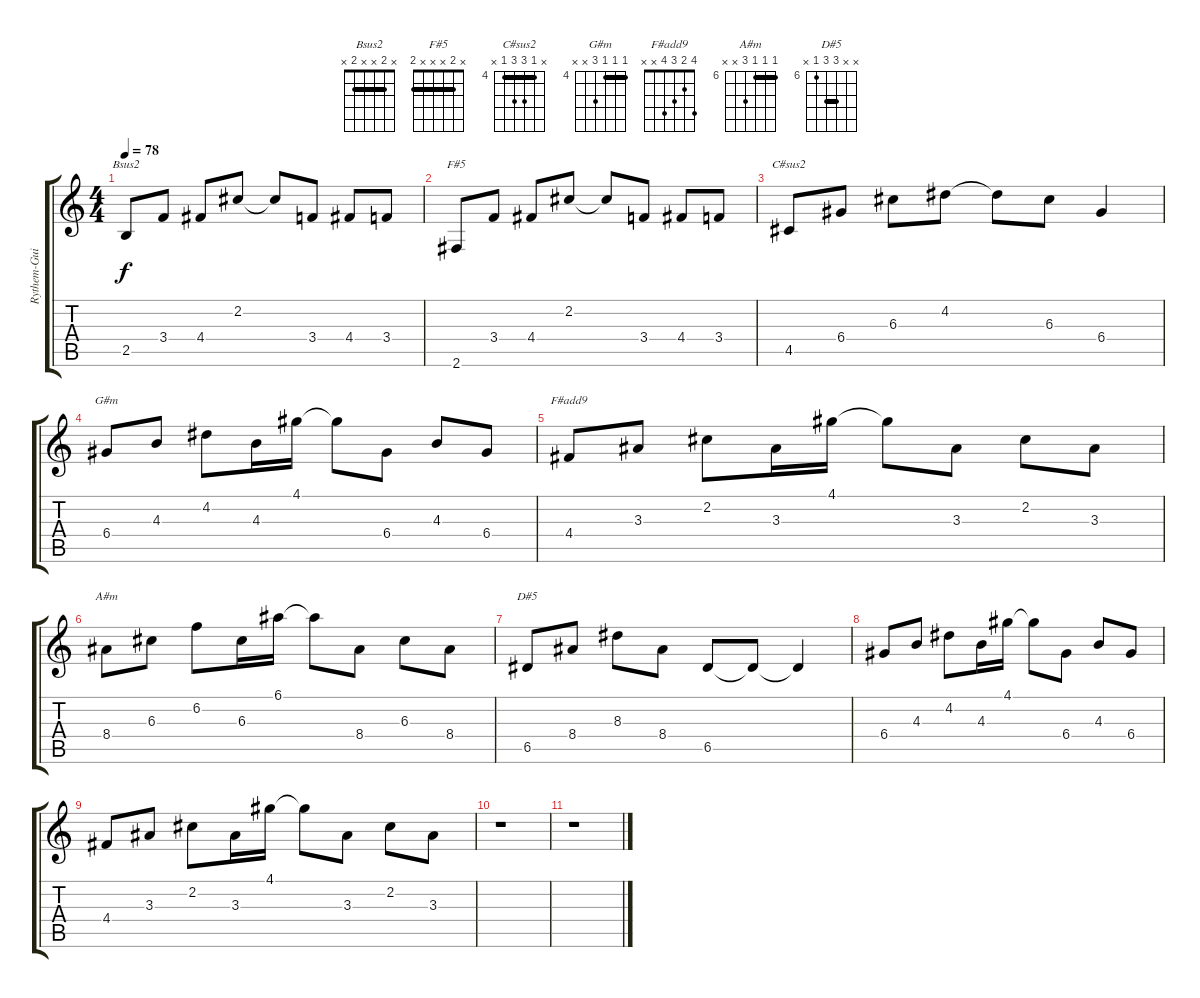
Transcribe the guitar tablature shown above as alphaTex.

\track ("Rythem-Guitar" "Rythem-Gui") {instrument electricguitarclean}
\staff {score tabs}
\tuning (E4 B3 G3 D3 A2 E2) {hide}
\chord ("Bsus2" x 2 x x 2 x) {barre 2}
\chord ("F#5" x 2 x x x 2) {barre 2}
\chord ("C#sus2" x 4 6 6 4 x) {firstfret 4 barre 4}
\chord ("G#m" 4 4 4 6 x x) {firstfret 4 barre 4}
\chord ("F#add9" 4 2 3 4 x x)
\chord ("A#m" 6 6 6 8 x x) {firstfret 6 barre 6}
\chord ("D#5" x x 8 8 6 x) {firstfret 6 barre 8}
\ts (4 4)
\tempo 78
\clef g2
\ks c
2.5.8{ch "Bsus2" dy f} 3.4.8 4.4.8 2.2.8 2.2{t}.8 3.4.8 4.4.8 3.4.8 |
2.6.8{ch "F#5"} 3.4.8 4.4.8 2.2.8 2.2{t}.8 3.4.8 4.4.8 3.4.8 |
4.5.8{ch "C#sus2"} 6.4.8 6.3.8 4.2.8 4.2{t}.8 6.3.8 6.4.4 |
6.4.8{ch "G#m"} 4.3.8 4.2.8 4.3.16 4.1.16 4.1{t}.8 6.4.8 4.3.8 6.4.8 |
4.4.8{ch "F#add9"} 3.3.8 2.2.8 3.3.16 4.1.16 4.1{t}.8 3.3.8 2.2.8 3.3.8 |
8.4.8{ch "A#m"} 6.3.8 6.2.8 6.3.16 6.1.16 6.1{t}.8 8.4.8 6.3.8 8.4.8 |
6.5.8{ch "D#5"} 8.4.8 8.3.8 8.4.8 6.5.8 6.5{t}.8 6.5{t}.4 |
6.4.8 4.3.8 4.2.8 4.3.16 4.1.16 4.1{t}.8 6.4.8 4.3.8 6.4.8 |
4.4.8 3.3.8 2.2.8 3.3.16 4.1.16 4.1{t}.8 3.3.8 2.2.8 3.3.8 |
r.1 |
r.1
